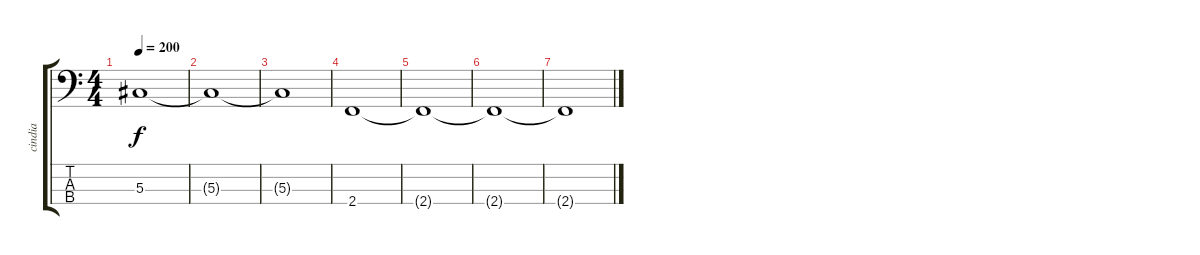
\track ("cindia" "cindia") {instrument electricbasspick}
\staff {score tabs}
\tuning (Gb2 Db2 Ab1 Eb1) {hide}
\ts (4 4)
\tempo 200
\clef f4
\ks c
5.3{t}.1{dy f} |
5.3{t}.1 |
5.3{t}.1 |
2.4.1 |
2.4{t}.1 |
2.4{t}.1 |
2.4{t}.1
